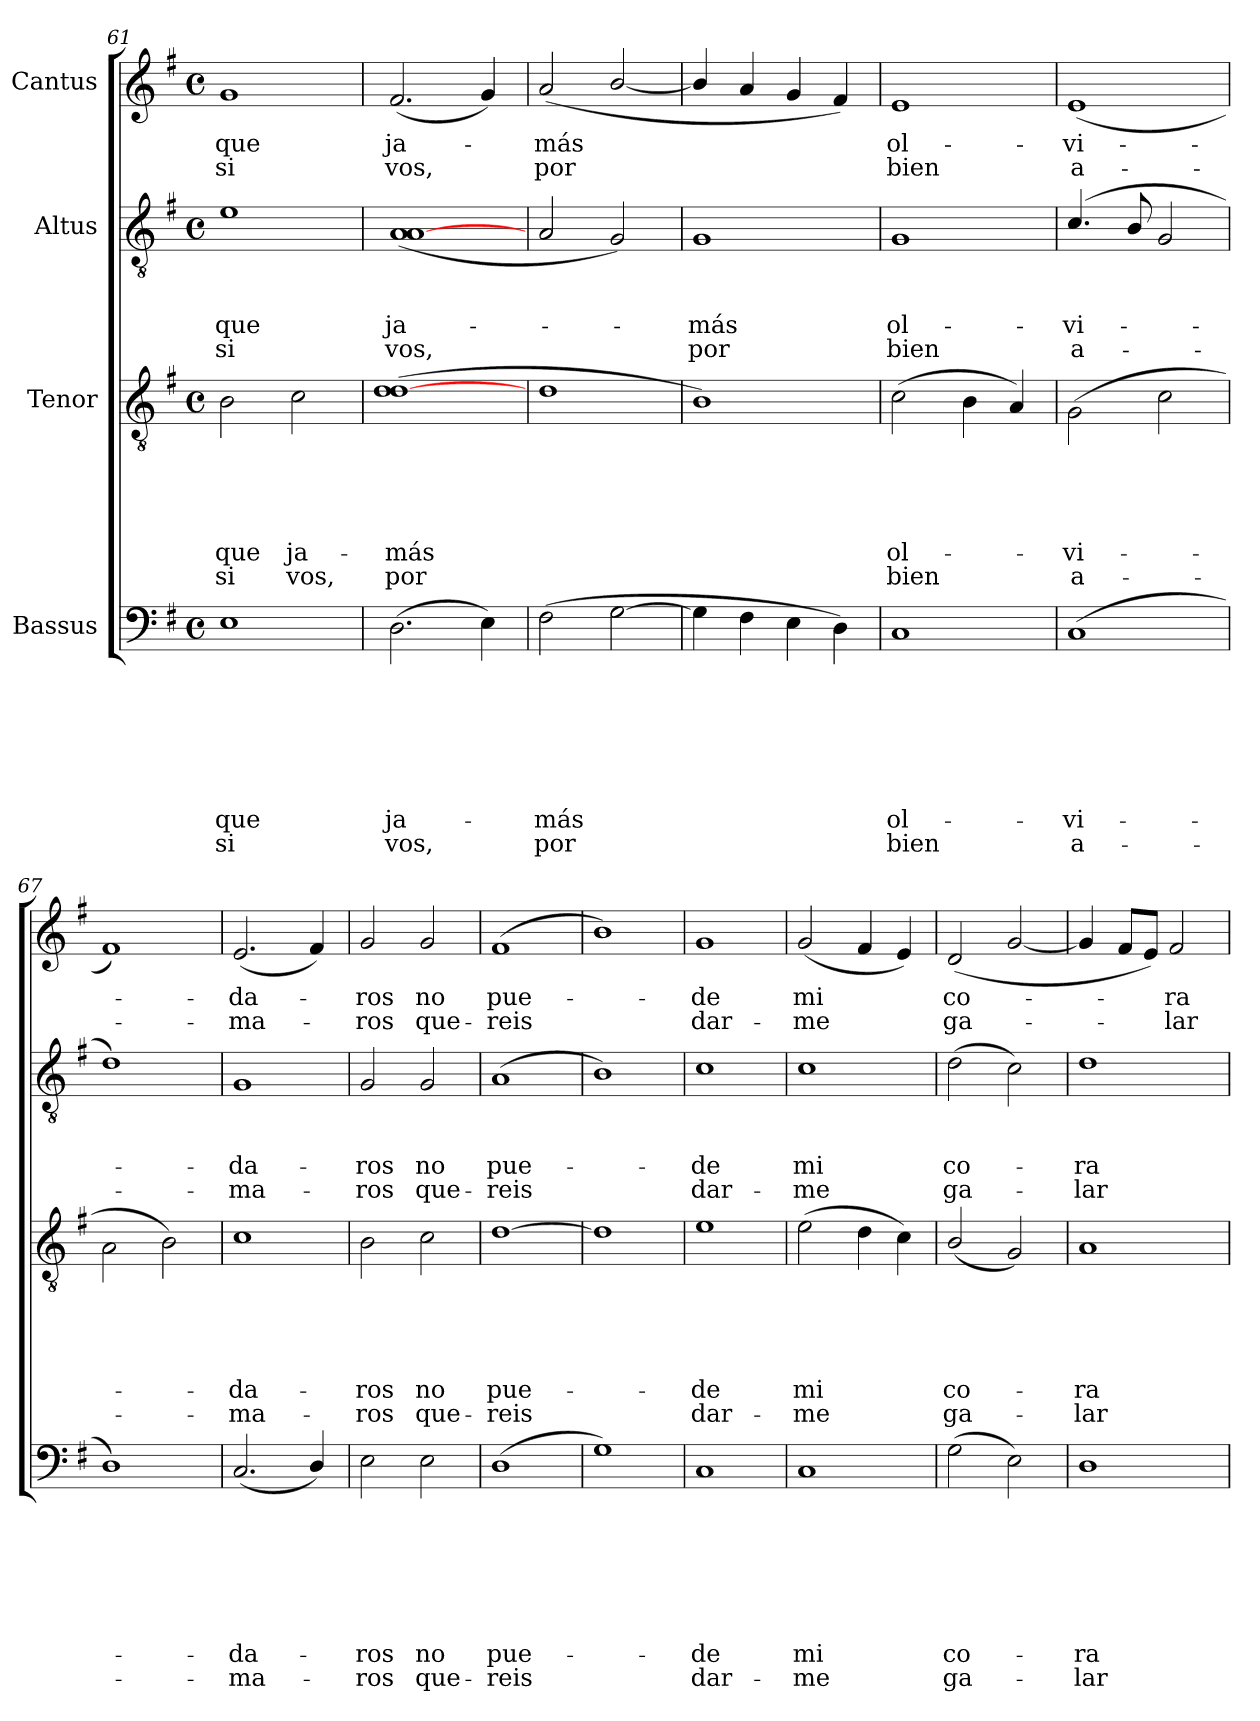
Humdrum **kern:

**kern	**text	**text	**text	**text	**text	**text	**text	**text	**kern	**text	**text	**text	**text	**text	**text	**kern	**text	**text	**text	**text	**kern	**text	**text
*part4	*part4	*part4	*part4	*part4	*part4	*part4	*part4	*part4	*part3	*part3	*part3	*part3	*part3	*part3	*part3	*part2	*part2	*part2	*part2	*part2	*part1	*part1	*part1
*staff4	*staff4	*staff4	*staff4	*staff4	*staff4	*staff4	*staff4	*staff4	*staff3	*staff3	*staff3	*staff3	*staff3	*staff3	*staff3	*staff2	*staff2	*staff2	*staff2	*staff2	*staff1	*staff1	*staff1
*I"Bassus	*	*	*	*	*	*	*	*	*I"Tenor	*	*	*	*	*	*	*I"Altus	*	*	*	*	*I"Cantus	*	*
*clefF4	*	*	*	*	*	*	*	*	*clefGv2	*	*	*	*	*	*	*clefGv2	*	*	*	*	*clefG2	*	*
*k[f#]	*	*	*	*	*	*	*	*	*k[f#]	*	*	*	*	*	*	*k[f#]	*	*	*	*	*k[f#]	*	*
*G:	*	*	*	*	*	*	*	*	*G:	*	*	*	*	*	*	*G:	*	*	*	*	*G:	*	*
*M4/4	*	*	*	*	*	*	*	*	*M4/4	*	*	*	*	*	*	*M4/4	*	*	*	*	*M4/4	*	*
*met(c)	*	*	*	*	*	*	*	*	*met(c)	*	*	*	*	*	*	*met(c)	*	*	*	*	*met(c)	*	*
=61	=61	=61	=61	=61	=61	=61	=61	=61	=61	=61	=61	=61	=61	=61	=61	=61	=61	=61	=61	=61	=61	=61	=61
!	!	!	!	!	!	!	!LO:LY:b	!LO:LY:b	!	!	!	!	!	!LO:LY:b	!LO:LY:b	!	!	!	!LO:LY:b	!LO:LY:b	!	!LO:LY:b	!LO:LY:b
1E	.	.	.	.	.	.	que	si	2B\	.	.	.	.	que	si	1e	.	.	que	si	1g	que	si
!	!	!	!	!	!	!	!	!	!	!	!	!	!	!LO:LY:b	!LO:LY:b	!	!	!	!	!	!	!	!
.	.	.	.	.	.	.	.	.	2c\	.	.	.	.	ja-	vos,	.	.	.	.	.	.	.	.
=62	=62	=62	=62	=62	=62	=62	=62	=62	=62	=62	=62	=62	=62	=62	=62	=62	=62	=62	=62	=62	=62	=62	=62
!	!	!	!	!	!	!	!LO:LY:b	!LO:LY:b	!	!	!	!	!	!LO:LY:b	!LO:LY:b	!	!	!	!LO:LY:b	!LO:LY:b	!	!LO:LY:b	!LO:LY:b
(>2.D\	.	.	.	.	.	.	ja-	vos,	(<1d [<1d	.	.	.	.	-más	por	(<1A [<1A	.	.	ja-	vos,	(<2.f#/	ja-	vos,
4E\)	.	.	.	.	.	.	.	.	.	.	.	.	.	.	.	.	.	.	.	.	4g/)	.	.
=63	=63	=63	=63	=63	=63	=63	=63	=63	=63	=63	=63	=63	=63	=63	=63	=63	=63	=63	=63	=63	=63	=63	=63
!	!	!	!	!	!	!	!LO:LY:b	!LO:LY:b	!	!	!	!	!	!	!	!	!	!	!	!	!	!LO:LY:b	!LO:LY:b
(>2F#\	.	.	.	.	.	.	-más	por	1d	.	.	.	.	.	.	2A/	.	.	.	.	(<2a/	-más	por
[>2G\	.	.	.	.	.	.	.	.	.	.	.	.	.	.	.	2G/)	.	.	.	.	[<2b/	.	.
=64	=64	=64	=64	=64	=64	=64	=64	=64	=64	=64	=64	=64	=64	=64	=64	=64	=64	=64	=64	=64	=64	=64	=64
!	!	!	!	!	!	!	!	!	!	!	!	!	!	!	!	!	!	!	!LO:LY:b	!LO:LY:b	!	!	!
4G\]	.	.	.	.	.	.	.	.	1B)	.	.	.	.	.	.	1G	.	.	-más	por	4b/]	.	.
4F#\	.	.	.	.	.	.	.	.	.	.	.	.	.	.	.	.	.	.	.	.	4a/	.	.
4E\	.	.	.	.	.	.	.	.	.	.	.	.	.	.	.	.	.	.	.	.	4g/	.	.
4D\)	.	.	.	.	.	.	.	.	.	.	.	.	.	.	.	.	.	.	.	.	4f#/)	.	.
=65	=65	=65	=65	=65	=65	=65	=65	=65	=65	=65	=65	=65	=65	=65	=65	=65	=65	=65	=65	=65	=65	=65	=65
!	!	!	!	!	!	!	!LO:LY:b	!LO:LY:b	!	!	!	!	!	!LO:LY:b	!LO:LY:b	!	!	!	!LO:LY:b	!LO:LY:b	!	!LO:LY:b	!LO:LY:b
1C	.	.	.	.	.	.	ol-	bien	(>2c\	.	.	.	.	ol-	bien	1G	.	.	ol-	bien	1e	ol-	bien
.	.	.	.	.	.	.	.	.	4B\	.	.	.	.	.	.	.	.	.	.	.	.	.	.
.	.	.	.	.	.	.	.	.	4A/)	.	.	.	.	.	.	.	.	.	.	.	.	.	.
=66	=66	=66	=66	=66	=66	=66	=66	=66	=66	=66	=66	=66	=66	=66	=66	=66	=66	=66	=66	=66	=66	=66	=66
!	!	!	!	!	!	!	!LO:LY:b	!LO:LY:b	!	!	!	!	!	!LO:LY:b	!LO:LY:b	!	!	!	!LO:LY:b	!LO:LY:b	!	!LO:LY:b	!LO:LY:b
(<1C	.	.	.	.	.	.	-vi-	a-	(>2G\	.	.	.	.	-vi-	a-	(<4.c/	.	.	-vi-	a-	(<1e	-vi-	a-
.	.	.	.	.	.	.	.	.	.	.	.	.	.	.	.	8B/	.	.	.	.	.	.	.
.	.	.	.	.	.	.	.	.	2c\	.	.	.	.	.	.	2G/	.	.	.	.	.	.	.
=67	=67	=67	=67	=67	=67	=67	=67	=67	=67	=67	=67	=67	=67	=67	=67	=67	=67	=67	=67	=67	=67	=67	=67
1D)	.	.	.	.	.	.	.	.	2A\	.	.	.	.	.	.	1d)	.	.	.	.	1f#)	.	.
.	.	.	.	.	.	.	.	.	2B\)	.	.	.	.	.	.	.	.	.	.	.	.	.	.
=68	=68	=68	=68	=68	=68	=68	=68	=68	=68	=68	=68	=68	=68	=68	=68	=68	=68	=68	=68	=68	=68	=68	=68
!	!	!	!	!	!	!	!LO:LY:b	!LO:LY:b	!	!	!	!	!	!LO:LY:b	!LO:LY:b	!	!	!	!LO:LY:b	!LO:LY:b	!	!LO:LY:b	!LO:LY:b
(<2.C/	.	.	.	.	.	.	-da-	-ma-	1c	.	.	.	.	-da-	-ma-	1G	.	.	-da-	-ma-	(<2.e/	-da-	-ma-
4D/)	.	.	.	.	.	.	.	.	.	.	.	.	.	.	.	.	.	.	.	.	4f#/)	.	.
=69	=69	=69	=69	=69	=69	=69	=69	=69	=69	=69	=69	=69	=69	=69	=69	=69	=69	=69	=69	=69	=69	=69	=69
!	!	!	!	!	!	!	!LO:LY:b	!LO:LY:b	!	!	!	!	!	!LO:LY:b	!LO:LY:b	!	!	!	!LO:LY:b	!LO:LY:b	!	!LO:LY:b	!LO:LY:b
2E\	.	.	.	.	.	.	-ros	-ros	2B\	.	.	.	.	-ros	-ros	2G/	.	.	-ros	-ros	2g/	-ros	-ros
!	!	!	!	!	!	!	!LO:LY:b	!LO:LY:b	!	!	!	!	!	!LO:LY:b	!LO:LY:b	!	!	!	!LO:LY:b	!LO:LY:b	!	!LO:LY:b	!LO:LY:b
2E\	.	.	.	.	.	.	no	que-	2c\	.	.	.	.	no	que-	2G/	.	.	no	que-	2g/	no	que-
=70	=70	=70	=70	=70	=70	=70	=70	=70	=70	=70	=70	=70	=70	=70	=70	=70	=70	=70	=70	=70	=70	=70	=70
!	!	!	!	!	!	!	!LO:LY:b	!LO:LY:b	!	!	!	!	!	!LO:LY:b	!LO:LY:b	!	!	!	!LO:LY:b	!LO:LY:b	!	!LO:LY:b	!LO:LY:b
(<1D	.	.	.	.	.	.	pue-	-reis	[>1d	.	.	.	.	pue-	-reis	(<1A	.	.	pue-	-reis	(<1f#	pue-	-reis
=71	=71	=71	=71	=71	=71	=71	=71	=71	=71	=71	=71	=71	=71	=71	=71	=71	=71	=71	=71	=71	=71	=71	=71
1G)	.	.	.	.	.	.	.	.	1d]	.	.	.	.	.	.	1B)	.	.	.	.	1b)	.	.
=72	=72	=72	=72	=72	=72	=72	=72	=72	=72	=72	=72	=72	=72	=72	=72	=72	=72	=72	=72	=72	=72	=72	=72
!	!	!	!	!	!	!	!LO:LY:b	!LO:LY:b	!	!	!	!	!	!LO:LY:b	!LO:LY:b	!	!	!	!LO:LY:b	!LO:LY:b	!	!LO:LY:b	!LO:LY:b
1C	.	.	.	.	.	.	-de	dar-	1e	.	.	.	.	-de	dar-	1c	.	.	-de	dar-	1g	-de	dar-
!!LO:PB:g=z
=73	=73	=73	=73	=73	=73	=73	=73	=73	=73	=73	=73	=73	=73	=73	=73	=73	=73	=73	=73	=73	=73	=73	=73
!	!	!	!	!	!	!	!LO:LY:b	!LO:LY:b	!	!	!	!	!	!LO:LY:b	!LO:LY:b	!	!	!	!LO:LY:b	!LO:LY:b	!	!LO:LY:b	!LO:LY:b
1C	.	.	.	.	.	.	mi	-me	(>2e\	.	.	.	.	mi	-me	1c	.	.	mi	-me	(<2g/	mi	-me
.	.	.	.	.	.	.	.	.	4d\	.	.	.	.	.	.	.	.	.	.	.	4f#/	.	.
.	.	.	.	.	.	.	.	.	4c\)	.	.	.	.	.	.	.	.	.	.	.	4e/)	.	.
=74	=74	=74	=74	=74	=74	=74	=74	=74	=74	=74	=74	=74	=74	=74	=74	=74	=74	=74	=74	=74	=74	=74	=74
!	!	!	!	!	!	!	!LO:LY:b	!LO:LY:b	!	!	!	!	!	!LO:LY:b	!LO:LY:b	!	!	!	!LO:LY:b	!LO:LY:b	!	!LO:LY:b	!LO:LY:b
(>2G\	.	.	.	.	.	.	co-	ga-	(<2B/	.	.	.	.	co-	ga-	(>2d\	.	.	co-	ga-	(<2d/	co-	ga-
2E\)	.	.	.	.	.	.	.	.	2G/)	.	.	.	.	.	.	2c\)	.	.	.	.	[<2g/	.	.
=75	=75	=75	=75	=75	=75	=75	=75	=75	=75	=75	=75	=75	=75	=75	=75	=75	=75	=75	=75	=75	=75	=75	=75
!	!	!	!	!	!	!	!LO:LY:b	!LO:LY:b	!	!	!	!	!	!LO:LY:b	!LO:LY:b	!	!	!	!LO:LY:b	!LO:LY:b	!	!	!
1D	.	.	.	.	.	.	-ra-	-lar-	1A	.	.	.	.	-ra-	-lar-	1d	.	.	-ra-	-lar-	4g/]	.	.
.	.	.	.	.	.	.	.	.	.	.	.	.	.	.	.	.	.	.	.	.	8f#/L	.	.
.	.	.	.	.	.	.	.	.	.	.	.	.	.	.	.	.	.	.	.	.	8e/J)	.	.
!	!	!	!	!	!	!	!	!	!	!	!	!	!	!	!	!	!	!	!	!	!	!LO:LY:b	!LO:LY:b
.	.	.	.	.	.	.	.	.	.	.	.	.	.	.	.	.	.	.	.	.	2f#/	-ra-	-lar-
=	=	=	=	=	=	=	=	=	=	=	=	=	=	=	=	=	=	=	=	=	=	=	=
*-	*-	*-	*-	*-	*-	*-	*-	*-	*-	*-	*-	*-	*-	*-	*-	*-	*-	*-	*-	*-	*-	*-	*-
